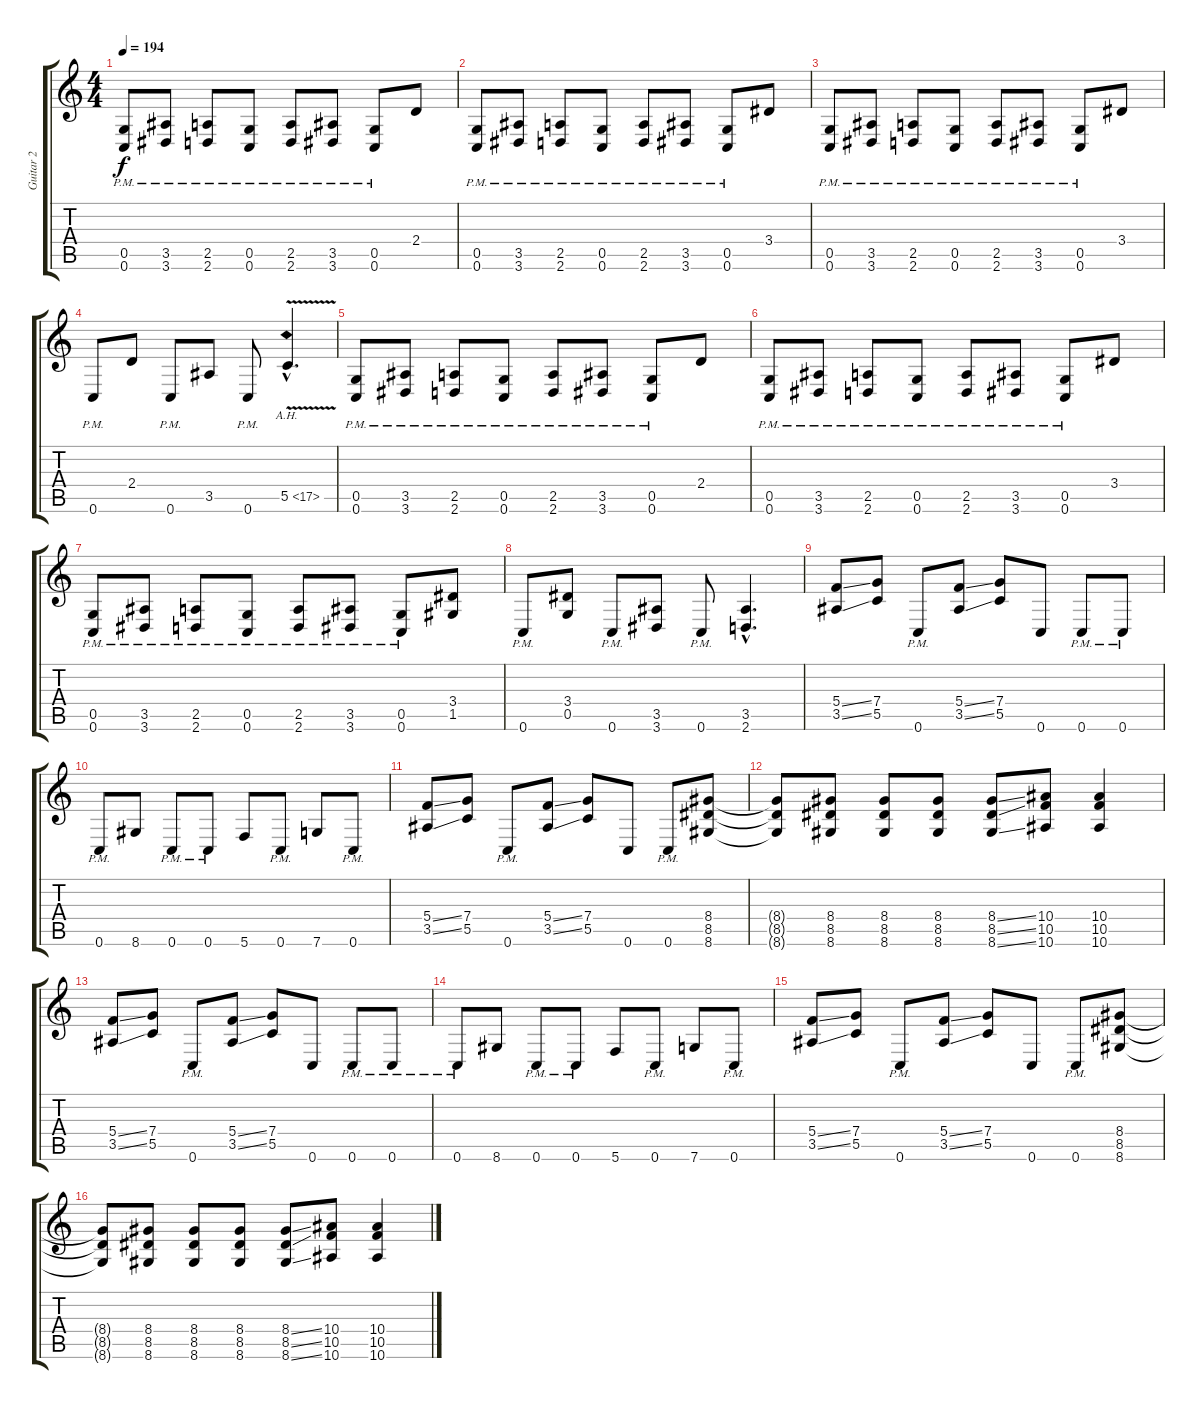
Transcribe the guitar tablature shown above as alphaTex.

\track ("Guitar 2" "Guitar 2") {instrument distortionguitar}
\staff {score tabs}
\tuning (D4 A3 F3 C3 G2 C2) {hide}
\ts (4 4)
\tempo 194
\clef g2
\ks c
(0.5{pm} 0.6{pm}).8{dy f} (3.5{pm} 3.6{pm}).8 (2.5{pm} 2.6{pm}).8 (0.5{pm} 0.6{pm}).8 (2.5{pm} 2.6{pm}).8 (3.5{pm} 3.6{pm}).8 (0.5{pm} 0.6{pm}).8 2.4.8 |
(0.5{pm} 0.6{pm}).8 (3.5{pm} 3.6{pm}).8 (2.5{pm} 2.6{pm}).8 (0.5{pm} 0.6{pm}).8 (2.5{pm} 2.6{pm}).8 (3.5{pm} 3.6{pm}).8 (0.5{pm} 0.6{pm}).8 3.4.8 |
(0.5{pm} 0.6{pm}).8 (3.5{pm} 3.6{pm}).8 (2.5{pm} 2.6{pm}).8 (0.5{pm} 0.6{pm}).8 (2.5{pm} 2.6{pm}).8 (3.5{pm} 3.6{pm}).8 (0.5{pm} 0.6{pm}).8 3.4.8 |
0.6{pm}.8 2.4.8 0.6{pm}.8 3.5.8 0.6{pm}.8 5.5{ah 12 v hac}.4{d} |
(0.5{pm} 0.6{pm}).8 (3.5{pm} 3.6{pm}).8 (2.5{pm} 2.6{pm}).8 (0.5{pm} 0.6{pm}).8 (2.5{pm} 2.6{pm}).8 (3.5{pm} 3.6{pm}).8 (0.5{pm} 0.6{pm}).8 2.4.8 |
(0.5{pm} 0.6{pm}).8 (3.5{pm} 3.6{pm}).8 (2.5{pm} 2.6{pm}).8 (0.5{pm} 0.6{pm}).8 (2.5{pm} 2.6{pm}).8 (3.5{pm} 3.6{pm}).8 (0.5{pm} 0.6{pm}).8 3.4.8 |
(0.5{pm} 0.6{pm}).8 (3.5{pm} 3.6{pm}).8 (2.5{pm} 2.6{pm}).8 (0.5{pm} 0.6{pm}).8 (2.5{pm} 2.6{pm}).8 (3.5{pm} 3.6{pm}).8 (0.5{pm} 0.6{pm}).8 (3.4 1.5).8 |
0.6{pm}.8 (3.4 0.5).8 0.6{pm}.8 (3.5 3.6).8 0.6{pm}.8 (3.5{hac} 2.6{hac}).4{d} |
(5.4{ss} 3.5{ss}).8 (7.4 5.5).8 0.6{pm}.8 (5.4{ss} 3.5{ss}).8 (7.4 5.5).8 0.6.8 0.6{pm}.8 0.6{pm}.8 |
0.6{pm}.8 8.6.8 0.6{pm}.8 0.6{pm}.8 5.6.8 0.6{pm}.8 7.6.8 0.6{pm}.8 |
(5.4{ss} 3.5{ss}).8 (7.4 5.5).8 0.6{pm}.8 (5.4{ss} 3.5{ss}).8 (7.4 5.5).8 0.6.8 0.6{pm}.8 (8.4 8.5 8.6).8 |
(8.4{t} 8.5{t} 8.6{t}).8 (8.4 8.5 8.6).8 (8.4 8.5 8.6).8 (8.4 8.5 8.6).8 (8.4{ss} 8.5{ss} 8.6{ss}).8 (10.4 10.5 10.6).8 (10.4 10.5 10.6).4 |
(5.4{ss} 3.5{ss}).8 (7.4 5.5).8 0.6{pm}.8 (5.4{ss} 3.5{ss}).8 (7.4 5.5).8 0.6.8 0.6{pm}.8 0.6{pm}.8 |
0.6{pm}.8 8.6.8 0.6{pm}.8 0.6{pm}.8 5.6.8 0.6{pm}.8 7.6.8 0.6{pm}.8 |
(5.4{ss} 3.5{ss}).8 (7.4 5.5).8 0.6{pm}.8 (5.4{ss} 3.5{ss}).8 (7.4 5.5).8 0.6.8 0.6{pm}.8 (8.4 8.5 8.6).8 |
(8.4{t} 8.5{t} 8.6{t}).8 (8.4 8.5 8.6).8 (8.4 8.5 8.6).8 (8.4 8.5 8.6).8 (8.4{ss} 8.5{ss} 8.6{ss}).8 (10.4 10.5 10.6).8 (10.4 10.5 10.6).4
